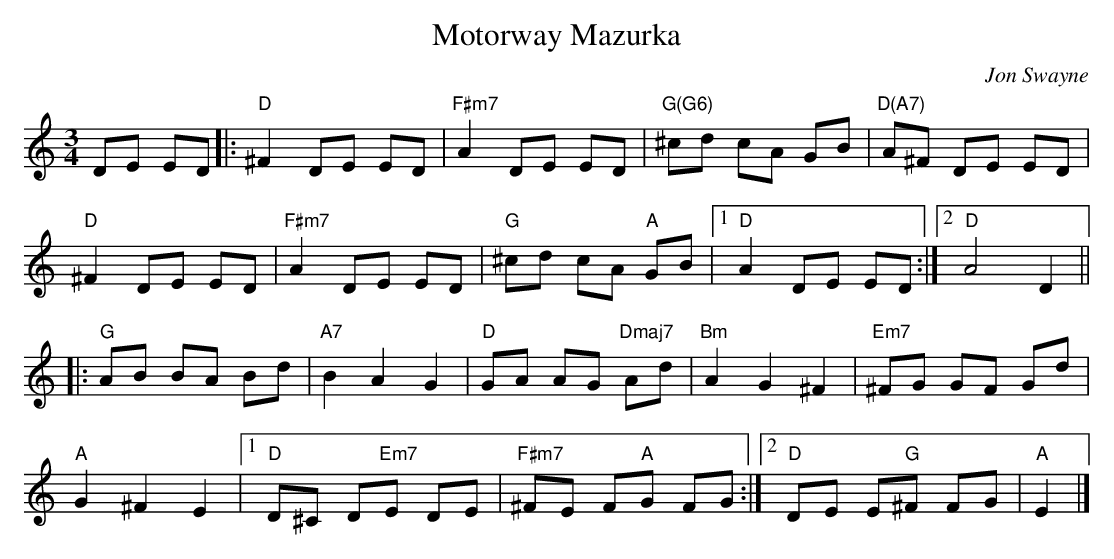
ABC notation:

X:1
T:Motorway Mazurka
C:Jon Swayne
L:1/8
M:3/4
K:C major
DE ED|:"D"^F2 DE ED|"F#m7"A2 DE ED|"G(G6)"^cd cA GB|"D(A7)"A^F DE ED|
"D"^F2 DE ED|"F#m7"A2 DE ED|"G"^cd cA "A"GB|1"D"A2 DE ED:|2"D"A4 D2||
|:"G"AB BA Bd|"A7"B2 A2 G2|"D"GA AG "Dmaj7"Ad|"Bm"A2 G2 ^F2|"Em7"^FG GF Gd|
"A"G2 ^F2 E2|1"D"D^C D"Em7"E DE|"F#m7"^FE F"A"G FG:|2"D"DE E"G"^F FG|"A"E2|]
